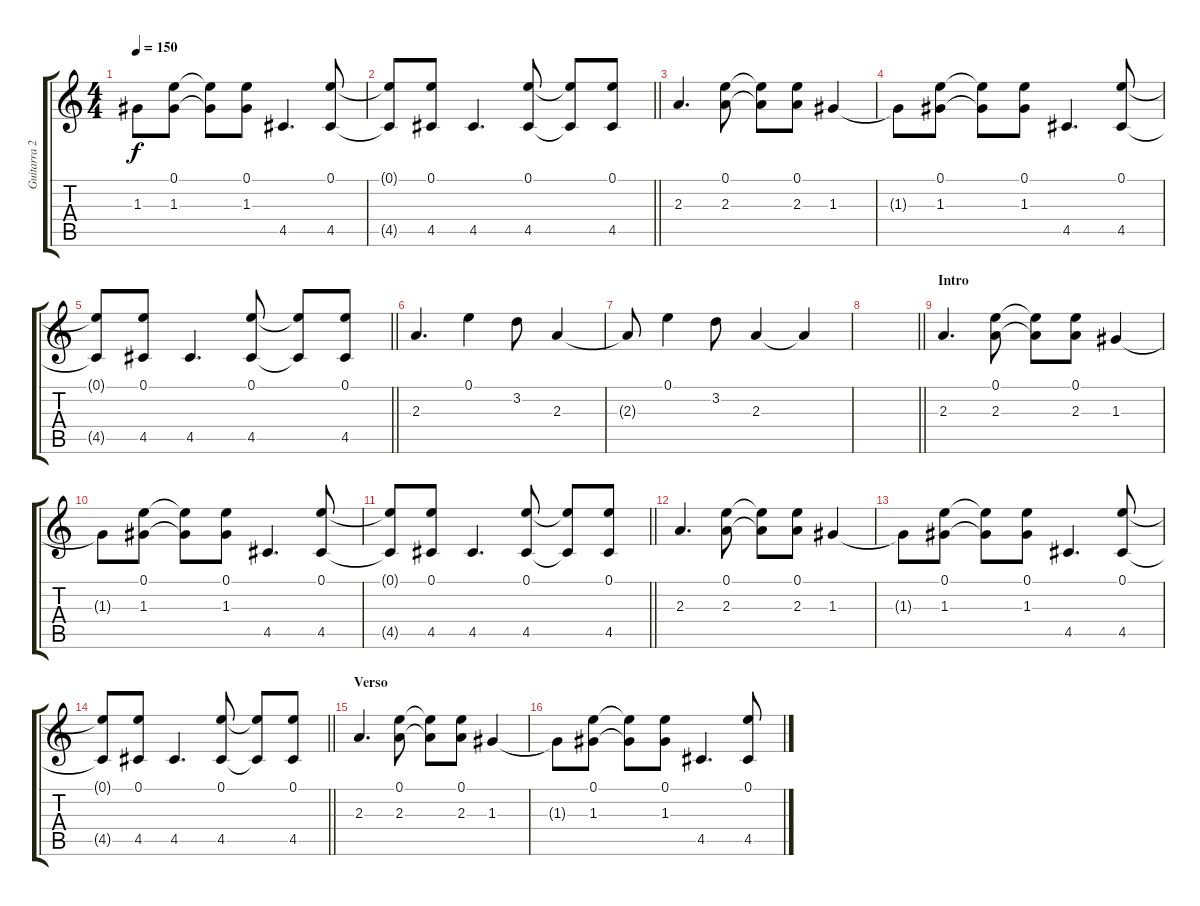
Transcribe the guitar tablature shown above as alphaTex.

\track ("Guitarra 2" "Guitarra 2") {instrument acousticguitarsteel}
\staff {score tabs}
\tuning (E4 B3 G3 D3 A2 E2) {hide}
\ts (4 4)
\tempo 150
\clef g2
\ks c
1.3{t}.8{dy f} (0.1 1.3).8 (0.1{t} 1.3{t}).8 (0.1 1.3).8 4.5.4{d} (0.1 4.5).8 |
\barLineRight lightlight
(0.1{t} 4.5{t}).8 (0.1 4.5).8 4.5.4{d} (0.1 4.5).8 (0.1{t} 4.5{t}).8 (0.1 4.5).8 |
2.3.4{d} (0.1 2.3).8 (0.1{t} 2.3{t}).8 (0.1 2.3).8 1.3.4 |
1.3{t}.8 (0.1 1.3).8 (0.1{t} 1.3{t}).8 (0.1 1.3).8 4.5.4{d} (0.1 4.5).8 |
\barLineRight lightlight
(0.1{t} 4.5{t}).8 (0.1 4.5).8 4.5.4{d} (0.1 4.5).8 (0.1{t} 4.5{t}).8 (0.1 4.5).8 |
2.3.4{d} 0.1.4 3.2.8 2.3.4 |
2.3{t}.8 0.1.4 3.2.8 2.3.4 2.3{t}.4 |
\barLineRight lightlight
|
\section ("" "Intro")
2.3.4{d} (0.1 2.3).8 (0.1{t} 2.3{t}).8 (0.1 2.3).8 1.3.4 |
1.3{t}.8 (0.1 1.3).8 (0.1{t} 1.3{t}).8 (0.1 1.3).8 4.5.4{d} (0.1 4.5).8 |
\barLineRight lightlight
(0.1{t} 4.5{t}).8 (0.1 4.5).8 4.5.4{d} (0.1 4.5).8 (0.1{t} 4.5{t}).8 (0.1 4.5).8 |
2.3.4{d} (0.1 2.3).8 (0.1{t} 2.3{t}).8 (0.1 2.3).8 1.3.4 |
1.3{t}.8 (0.1 1.3).8 (0.1{t} 1.3{t}).8 (0.1 1.3).8 4.5.4{d} (0.1 4.5).8 |
\barLineRight lightlight
(0.1{t} 4.5{t}).8 (0.1 4.5).8 4.5.4{d} (0.1 4.5).8 (0.1{t} 4.5{t}).8 (0.1 4.5).8 |
\section ("" "Verso")
2.3.4{d} (0.1 2.3).8 (0.1{t} 2.3{t}).8 (0.1 2.3).8 1.3.4 |
1.3{t}.8 (0.1 1.3).8 (0.1{t} 1.3{t}).8 (0.1 1.3).8 4.5.4{d} (0.1 4.5).8
